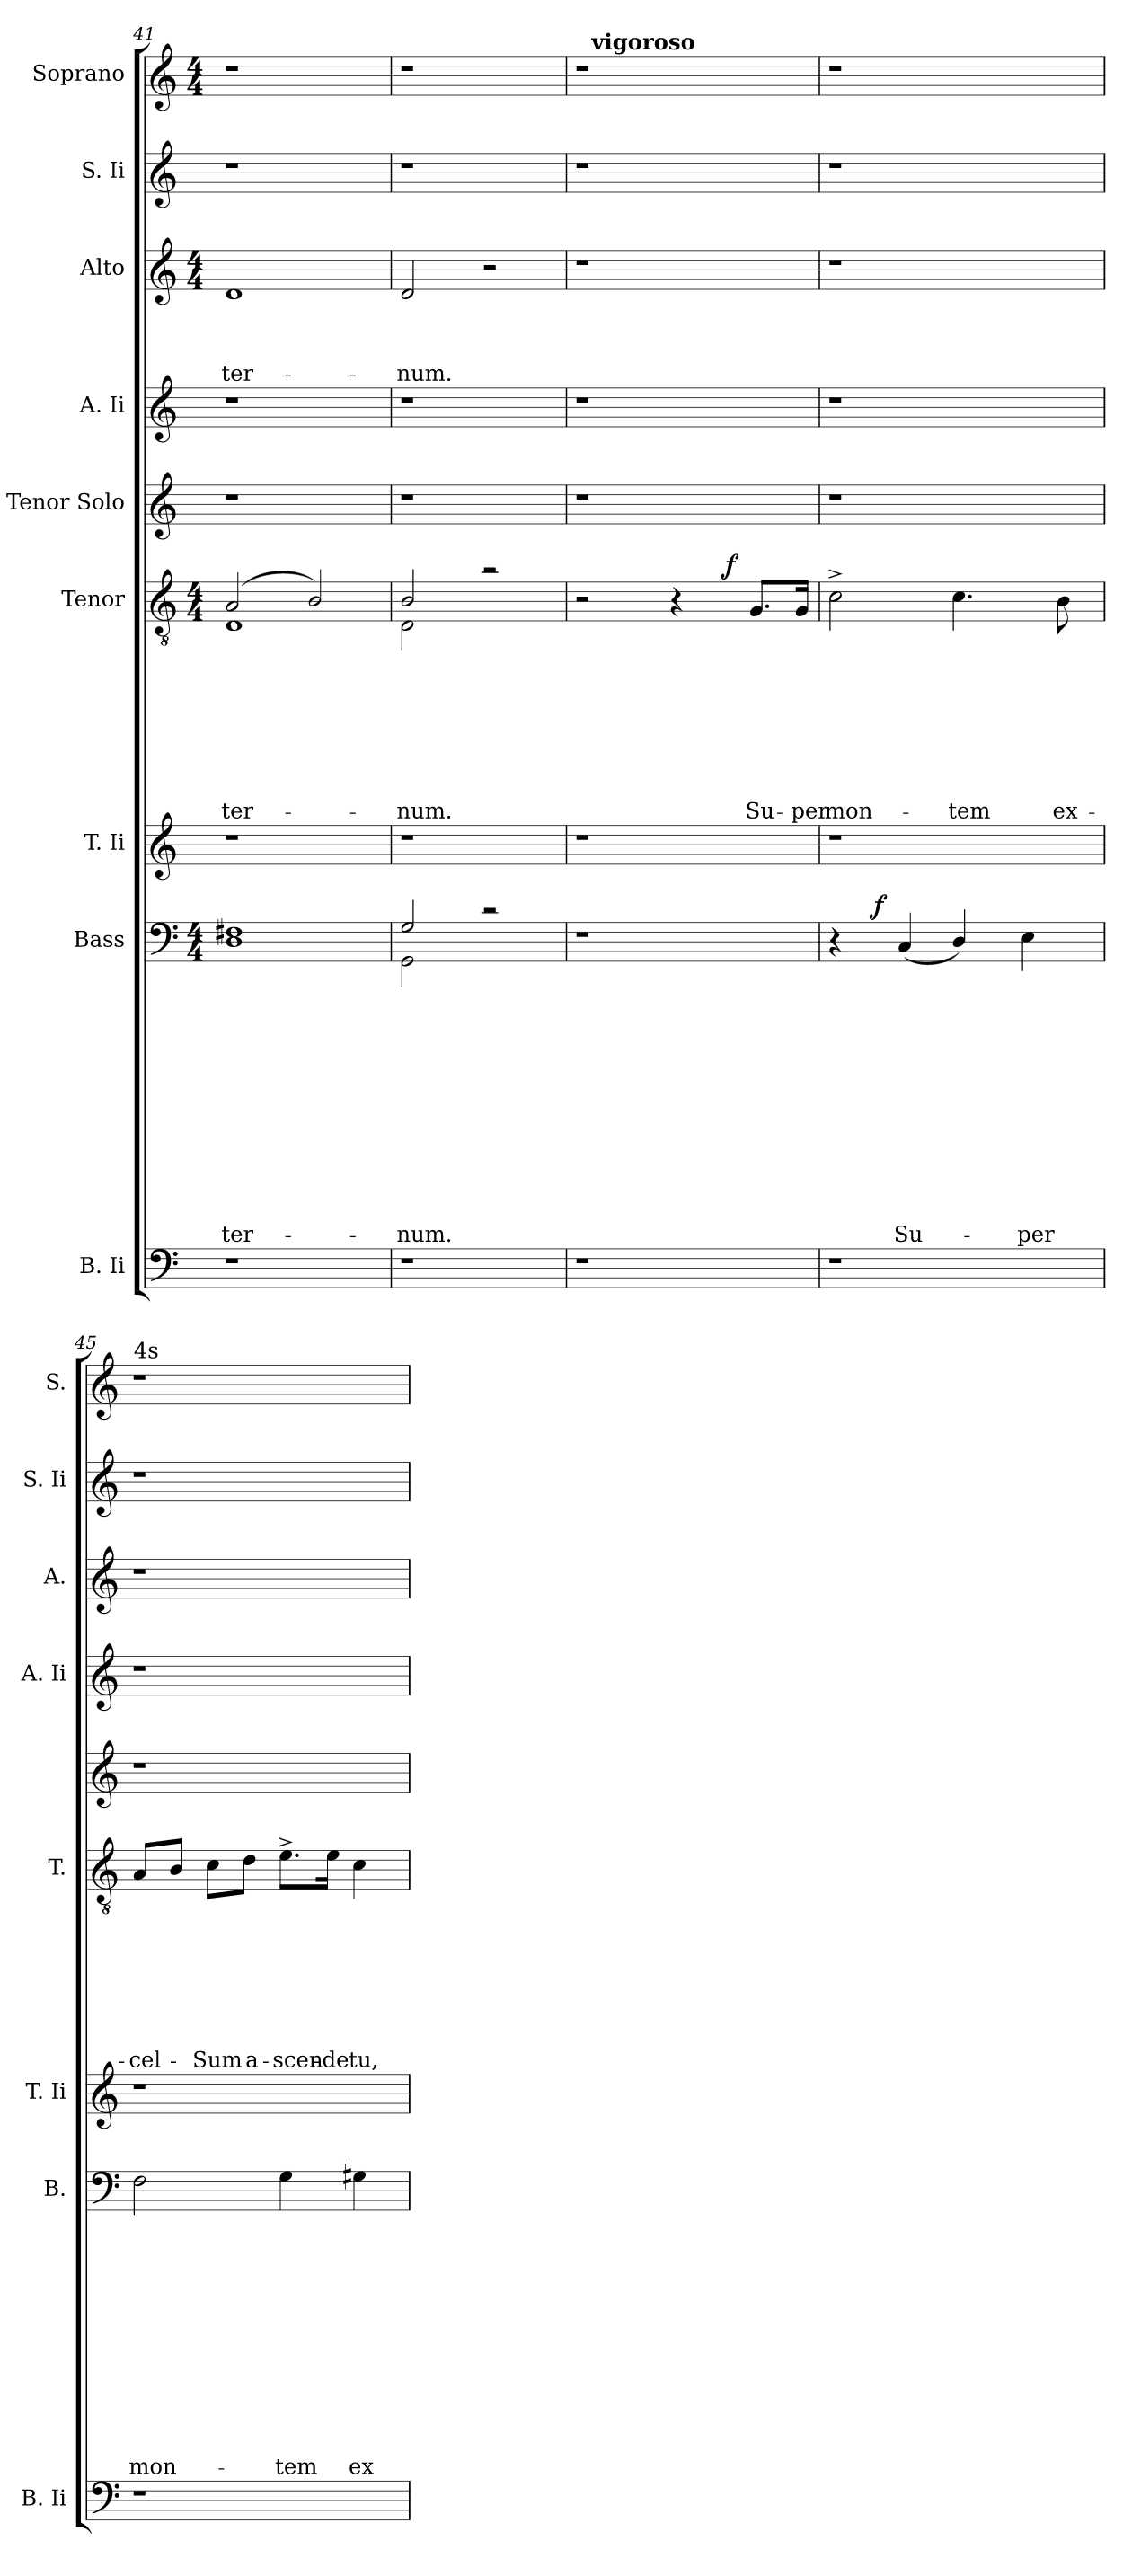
**kern	**kern	**text	**text	**text	**text	**text	**text	**text	**text	**text	**text	**text	**text	**dynam	**kern	**kern	**text	**text	**text	**text	**text	**text	**text	**text	**dynam	**kern	**kern	**kern	**text	**text	**text	**text	**kern	**kern
*part9	*part8	*part8	*part8	*part8	*part8	*part8	*part8	*part8	*part8	*part8	*part8	*part8	*part8	*part8	*part7	*part6	*part6	*part6	*part6	*part6	*part6	*part6	*part6	*part6	*part6	*part5	*part4	*part3	*part3	*part3	*part3	*part3	*part2	*part1
*staff9	*staff8	*staff8	*staff8	*staff8	*staff8	*staff8	*staff8	*staff8	*staff8	*staff8	*staff8	*staff8	*staff8	*staff8	*staff7	*staff6	*staff6	*staff6	*staff6	*staff6	*staff6	*staff6	*staff6	*staff6	*staff6	*staff5	*staff4	*staff3	*staff3	*staff3	*staff3	*staff3	*staff2	*staff1
*I"B. Ii	*I"Bass	*	*	*	*	*	*	*	*	*	*	*	*	*	*I"T. Ii	*I"Tenor	*	*	*	*	*	*	*	*	*	*I"Tenor Solo	*I"A. Ii	*I"Alto	*	*	*	*	*I"S. Ii	*I"Soprano
*I'B. Ii	*I'B.	*	*	*	*	*	*	*	*	*	*	*	*	*	*I'T. Ii	*I'T.	*	*	*	*	*	*	*	*	*	*	*I'A. Ii	*I'A.	*	*	*	*	*I'S. Ii	*I'S.
*clefF4	*clefF4	*	*	*	*	*	*	*	*	*	*	*	*	*	*clefG2	*clefGv2	*	*	*	*	*	*	*	*	*	*clefG2	*clefG2	*clefG2	*	*	*	*	*clefG2	*clefG2
*k[]	*k[]	*	*	*	*	*	*	*	*	*	*	*	*	*	*k[]	*k[]	*	*	*	*	*	*	*	*	*	*k[]	*k[]	*k[]	*	*	*	*	*k[]	*k[]
*C:	*C:	*	*	*	*	*	*	*	*	*	*	*	*	*	*C:	*C:	*	*	*	*	*	*	*	*	*	*C:	*C:	*C:	*	*	*	*	*C:	*C:
*	*M4/4	*	*	*	*	*	*	*	*	*	*	*	*	*	*	*M4/4	*	*	*	*	*	*	*	*	*	*	*	*M4/4	*	*	*	*	*	*M4/4
=41	=41	=41	=41	=41	=41	=41	=41	=41	=41	=41	=41	=41	=41	=41	=41	=41	=41	=41	=41	=41	=41	=41	=41	=41	=41	=41	=41	=41	=41	=41	=41	=41	=41	=41
!	!	!	!	!	!	!	!	!	!	!	!	!	!LO:LY:b	!	!	!	!	!	!	!	!	!	!	!LO:LY:b	!	!	!	!	!	!	!	!LO:LY:b	!	!
*	*	*	*	*	*	*	*	*	*	*	*	*	*	*	*	*^	*	*	*	*	*	*	*	*	*	*	*	*	*	*	*	*	*	*
1r	1D 1F#X	.	.	.	.	.	.	.	.	.	.	.	-ter-	.	1r	(2A/	1D	.	.	.	.	.	.	.	-ter-	.	1r	1r	1d	.	.	.	-ter-	1r	1r
.	.	.	.	.	.	.	.	.	.	.	.	.	.	.	.	2B/)	.	.	.	.	.	.	.	.	.	.	.	.	.	.	.	.	.	.	.
=42	=42	=42	=42	=42	=42	=42	=42	=42	=42	=42	=42	=42	=42	=42	=42	=42	=42	=42	=42	=42	=42	=42	=42	=42	=42	=42	=42	=42	=42	=42	=42	=42	=42	=42	=42
!	!	!	!	!	!	!	!	!	!	!	!	!	!LO:LY:b	!	!	!	!	!	!	!	!	!	!	!	!LO:LY:b	!	!	!	!	!	!	!	!LO:LY:b	!	!
*	*^	*	*	*	*	*	*	*	*	*	*	*	*	*	*	*	*	*	*	*	*	*	*	*	*	*	*	*	*	*	*	*	*	*	*
1r	2G/	2GG\	.	.	.	.	.	.	.	.	.	.	.	-num.	.	1r	2B/	2D\	.	.	.	.	.	.	.	-num.	.	1r	1r	2d/	.	.	.	-num.	1r	1r
.	2rc	2ryy	.	.	.	.	.	.	.	.	.	.	.	.	.	.	2ra	2ryy	.	.	.	.	.	.	.	.	.	.	.	2r	.	.	.	.	.	.
*	*v	*v	*	*	*	*	*	*	*	*	*	*	*	*	*	*	*	*	*	*	*	*	*	*	*	*	*	*	*	*	*	*	*	*	*	*
=43	=43	=43	=43	=43	=43	=43	=43	=43	=43	=43	=43	=43	=43	=43	=43	=43	=43	=43	=43	=43	=43	=43	=43	=43	=43	=43	=43	=43	=43	=43	=43	=43	=43	=43	=43
*	*	*	*	*	*	*	*	*	*	*	*	*	*	*	*	*	*	*	*	*	*	*	*	*	*	*	*	*	*	*	*	*	*	*	*^
1r	1r	.	.	.	.	.	.	.	.	.	.	.	.	.	1r	2r	2ryy	.	.	.	.	.	.	.	.	.	1r	1r	1r	.	.	.	.	1r	1r	32ryy
*	*	*	*	*	*	*	*	*	*	*	*	*	*	*	*	*	*	*	*	*	*	*	*	*	*	*	*	*	*	*	*	*	*	*	*MM112	*
!	!	!	!	!	!	!	!	!	!	!	!	!	!	!	!	!	!	!	!	!	!	!	!	!	!	!	!	!	!	!	!	!	!	!	!	!LO:TX:a:B:t=vigoroso
.	.	.	.	.	.	.	.	.	.	.	.	.	.	.	.	.	.	.	.	.	.	.	.	.	.	.	.	.	.	.	.	.	.	.	.	2ryy
.	.	.	.	.	.	.	.	.	.	.	.	.	.	.	.	4r	8.ryy	.	.	.	.	.	.	.	.	.	.	.	.	.	.	.	.	.	.	.
.	.	.	.	.	.	.	.	.	.	.	.	.	.	.	.	.	.	.	.	.	.	.	.	.	.	.	.	.	.	.	.	.	.	.	.	4...ryy
!	!	!	!	!	!	!	!	!	!	!	!	!	!	!	!	!	!	!	!	!	!	!	!	!	!	!LO:DY:a	!	!	!	!	!	!	!	!	!	!
.	.	.	.	.	.	.	.	.	.	.	.	.	.	.	.	.	4ryy	.	.	.	.	.	.	.	.	f	.	.	.	.	.	.	.	.	.	.
!	!	!	!	!	!	!	!	!	!	!	!	!	!	!	!	!	!	!	!	!	!	!	!	!	!LO:LY:b	!	!	!	!	!	!	!	!	!	!	!
.	.	.	.	.	.	.	.	.	.	.	.	.	.	.	.	8.G/L	.	.	.	.	.	.	.	.	Su-	.	.	.	.	.	.	.	.	.	.	.
!	!	!	!	!	!	!	!	!	!	!	!	!	!	!	!	!	!	!	!	!	!	!	!	!	!LO:LY:b	!	!	!	!	!	!	!	!	!	!	!
.	.	.	.	.	.	.	.	.	.	.	.	.	.	.	.	16G/Jk	16ryy	.	.	.	.	.	.	.	-per	.	.	.	.	.	.	.	.	.	.	.
=44	=44	=44	=44	=44	=44	=44	=44	=44	=44	=44	=44	=44	=44	=44	=44	=44	=44	=44	=44	=44	=44	=44	=44	=44	=44	=44	=44	=44	=44	=44	=44	=44	=44	=44	=44	=44
!	!	!	!	!	!	!	!	!	!	!	!	!	!	!	!	!	!	!	!	!	!	!	!	!	!LO:LY:b	!	!	!	!	!	!	!	!	!	!	!
*	*^	*	*	*	*	*	*	*	*	*	*	*	*	*	*	*v	*v	*	*	*	*	*	*	*	*	*	*	*	*	*	*	*	*	*	*v	*v
1r	4r	8.ryy	.	.	.	.	.	.	.	.	.	.	.	.	.	1r	2c^>\	.	.	.	.	.	.	.	mon-	.	1r	1r	1r	.	.	.	.	1r	1r
!	!	!	!	!	!	!	!	!	!	!	!	!	!	!	!LO:DY:a	!	!	!	!	!	!	!	!	!	!	!	!	!	!	!	!	!	!	!	!
.	.	2ryy	.	.	.	.	.	.	.	.	.	.	.	.	f	.	.	.	.	.	.	.	.	.	.	.	.	.	.	.	.	.	.	.	.
!	!	!	!	!	!	!	!	!	!	!	!	!	!	!LO:LY:b	!	!	!	!	!	!	!	!	!	!	!	!	!	!	!	!	!	!	!	!	!
.	(<4C/	.	.	.	.	.	.	.	.	.	.	.	.	Su-	.	.	.	.	.	.	.	.	.	.	.	.	.	.	.	.	.	.	.	.	.
!	!	!	!	!	!	!	!	!	!	!	!	!	!	!	!	!	!	!	!	!	!	!	!	!	!LO:LY:b	!	!	!	!	!	!	!	!	!	!
.	4D/)	.	.	.	.	.	.	.	.	.	.	.	.	.	.	.	4.c\	.	.	.	.	.	.	.	-tem	.	.	.	.	.	.	.	.	.	.
.	.	4ryy	.	.	.	.	.	.	.	.	.	.	.	.	.	.	.	.	.	.	.	.	.	.	.	.	.	.	.	.	.	.	.	.	.
!	!	!	!	!	!	!	!	!	!	!	!	!	!	!LO:LY:b	!	!	!	!	!	!	!	!	!	!	!	!	!	!	!	!	!	!	!	!	!
.	4E\	.	.	.	.	.	.	.	.	.	.	.	.	-per	.	.	.	.	.	.	.	.	.	.	.	.	.	.	.	.	.	.	.	.	.
!	!	!	!	!	!	!	!	!	!	!	!	!	!	!	!	!	!	!	!	!	!	!	!	!	!LO:LY:b	!	!	!	!	!	!	!	!	!	!
.	.	.	.	.	.	.	.	.	.	.	.	.	.	.	.	.	8B\	.	.	.	.	.	.	.	ex-	.	.	.	.	.	.	.	.	.	.
.	.	16ryy	.	.	.	.	.	.	.	.	.	.	.	.	.	.	.	.	.	.	.	.	.	.	.	.	.	.	.	.	.	.	.	.	.
!!LO:LB:g=z
=45	=45	=45	=45	=45	=45	=45	=45	=45	=45	=45	=45	=45	=45	=45	=45	=45	=45	=45	=45	=45	=45	=45	=45	=45	=45	=45	=45	=45	=45	=45	=45	=45	=45	=45	=45
!	!	!	!	!	!	!	!	!	!	!	!	!	!	!	!	!	!	!	!	!	!	!	!	!	!	!	!	!	!	!	!	!	!	!	!LO:TX:a:t=4s
!	!	!	!	!	!	!	!	!	!	!	!	!	!	!LO:LY:b	!	!	!	!	!	!	!	!	!	!	!LO:LY:b	!	!	!	!	!	!	!	!	!	!
*	*v	*v	*	*	*	*	*	*	*	*	*	*	*	*	*	*	*	*	*	*	*	*	*	*	*	*	*	*	*	*	*	*	*	*	*
1r	2F\	.	.	.	.	.	.	.	.	.	.	.	mon-	.	1r	8A/L	.	.	.	.	.	.	.	-cel-	.	1r	1r	1r	.	.	.	.	1r	1r
.	.	.	.	.	.	.	.	.	.	.	.	.	.	.	.	8B/J	.	.	.	.	.	.	.	.	.	.	.	.	.	.	.	.	.	.
!	!	!	!	!	!	!	!	!	!	!	!	!	!	!	!	!	!	!	!	!	!	!	!	!LO:LY:b	!	!	!	!	!	!	!	!	!	!
.	.	.	.	.	.	.	.	.	.	.	.	.	.	.	.	8c\L	.	.	.	.	.	.	.	-Sum	.	.	.	.	.	.	.	.	.	.
!	!	!	!	!	!	!	!	!	!	!	!	!	!	!	!	!	!	!	!	!	!	!	!	!LO:LY:b	!	!	!	!	!	!	!	!	!	!
.	.	.	.	.	.	.	.	.	.	.	.	.	.	.	.	8d\J	.	.	.	.	.	.	.	a-	.	.	.	.	.	.	.	.	.	.
!	!	!	!	!	!	!	!	!	!	!	!	!	!LO:LY:b	!	!	!	!	!	!	!	!	!	!	!LO:LY:b	!	!	!	!	!	!	!	!	!	!
.	4G\	.	.	.	.	.	.	.	.	.	.	.	-tem	.	.	8.e^>\L	.	.	.	.	.	.	.	-scen-	.	.	.	.	.	.	.	.	.	.
!	!	!	!	!	!	!	!	!	!	!	!	!	!	!	!	!	!	!	!	!	!	!	!	!LO:LY:b:rj	!	!	!	!	!	!	!	!	!	!
.	.	.	.	.	.	.	.	.	.	.	.	.	.	.	.	16e\Jk	.	.	.	.	.	.	.	-de	.	.	.	.	.	.	.	.	.	.
!	!	!	!	!	!	!	!	!	!	!	!	!	!LO:LY:b	!	!	!	!	!	!	!	!	!	!	!LO:LY:b	!	!	!	!	!	!	!	!	!	!
.	4G#X\	.	.	.	.	.	.	.	.	.	.	.	ex-	.	.	4c\	.	.	.	.	.	.	.	tu,	.	.	.	.	.	.	.	.	.	.
=	=	=	=	=	=	=	=	=	=	=	=	=	=	=	=	=	=	=	=	=	=	=	=	=	=	=	=	=	=	=	=	=	=	=
*-	*-	*-	*-	*-	*-	*-	*-	*-	*-	*-	*-	*-	*-	*-	*-	*-	*-	*-	*-	*-	*-	*-	*-	*-	*-	*-	*-	*-	*-	*-	*-	*-	*-	*-
